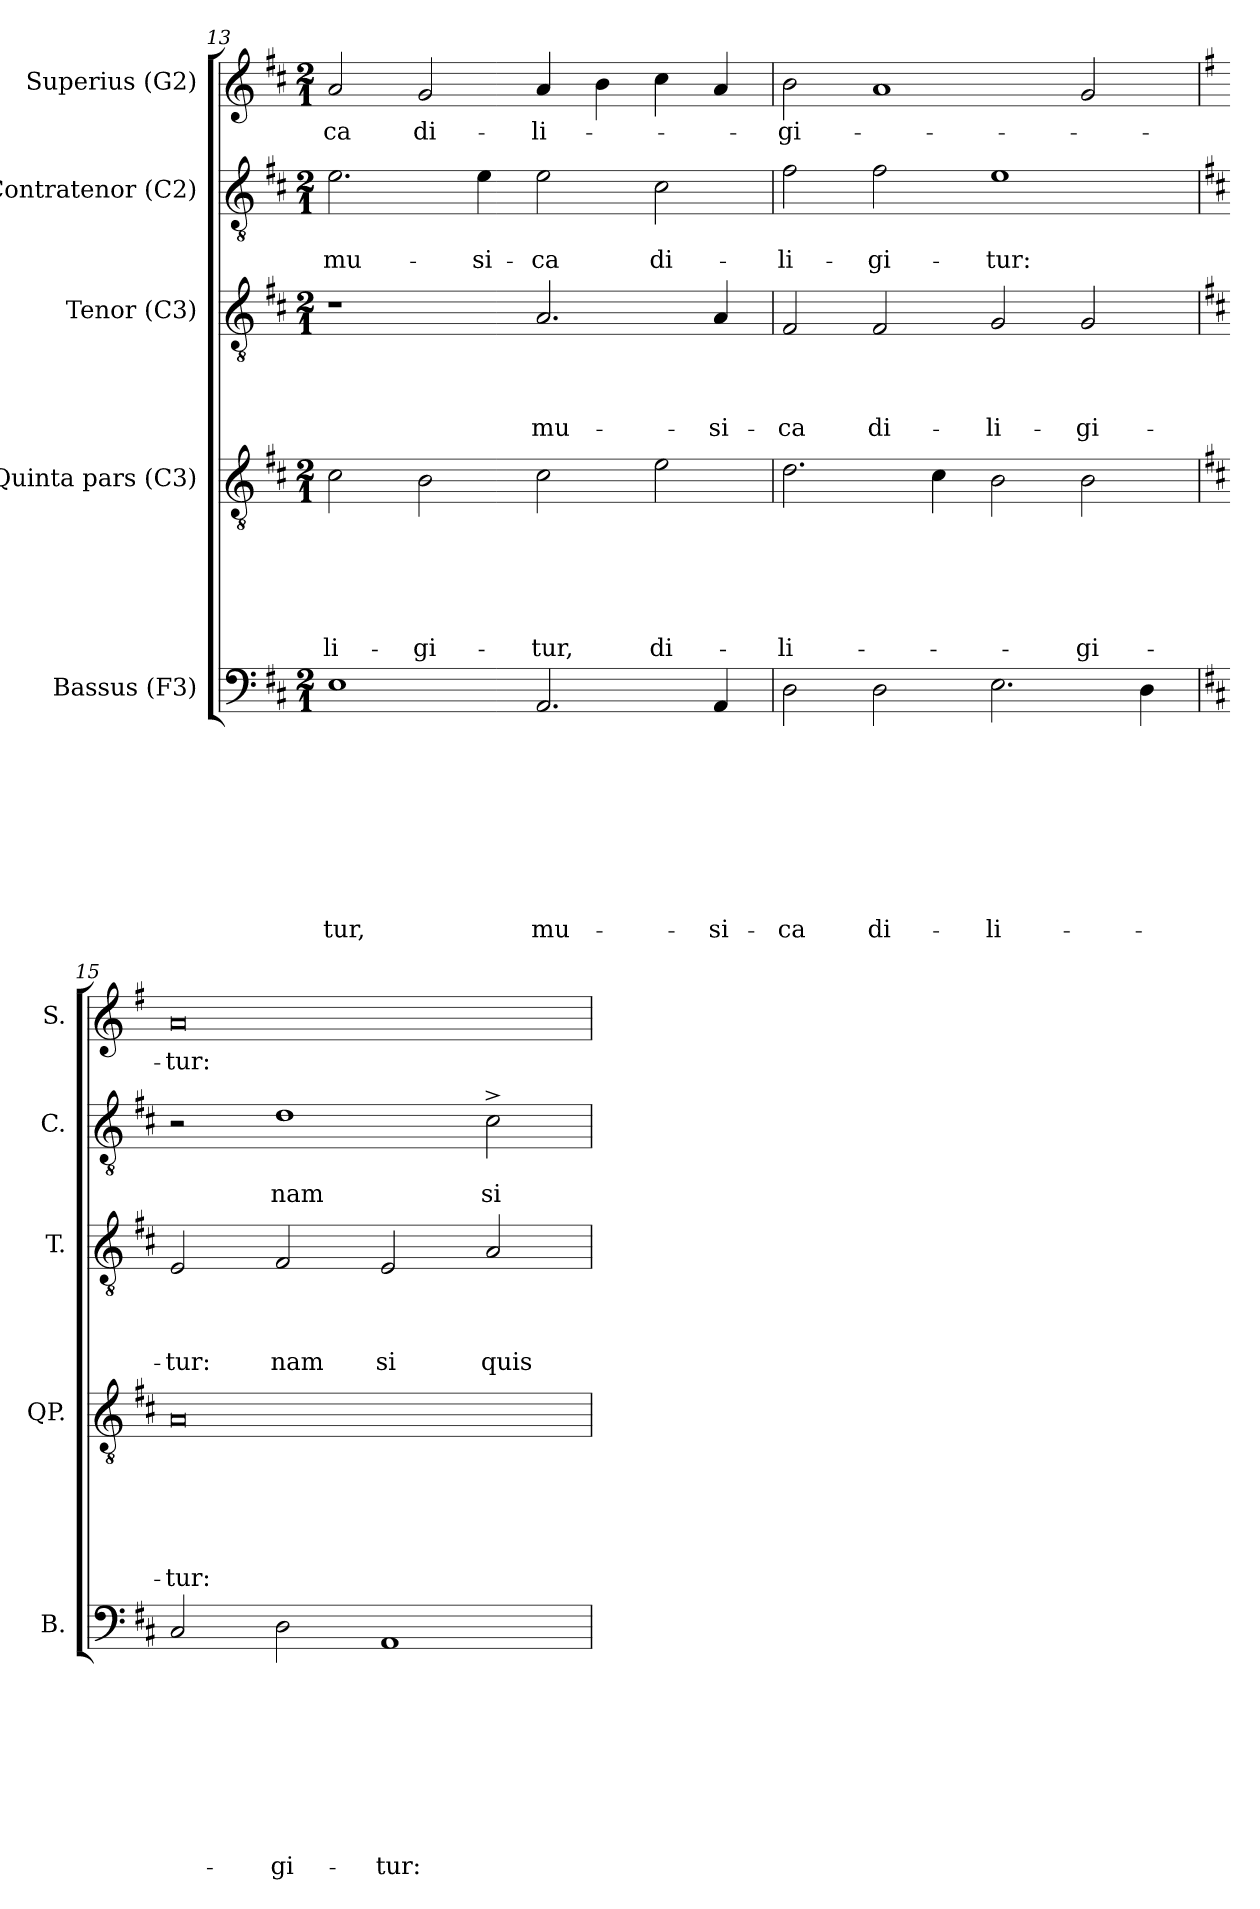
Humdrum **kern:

**kern	**text	**text	**text	**text	**text	**text	**text	**text	**text	**kern	**text	**text	**text	**text	**text	**text	**kern	**text	**text	**text	**text	**kern	**text	**text	**kern	**text
*part5	*part5	*part5	*part5	*part5	*part5	*part5	*part5	*part5	*part5	*part4	*part4	*part4	*part4	*part4	*part4	*part4	*part3	*part3	*part3	*part3	*part3	*part2	*part2	*part2	*part1	*part1
*staff5	*staff5	*staff5	*staff5	*staff5	*staff5	*staff5	*staff5	*staff5	*staff5	*staff4	*staff4	*staff4	*staff4	*staff4	*staff4	*staff4	*staff3	*staff3	*staff3	*staff3	*staff3	*staff2	*staff2	*staff2	*staff1	*staff1
*I"Bassus (F3)	*	*	*	*	*	*	*	*	*	*I"Quinta pars (C3)	*	*	*	*	*	*	*I"Tenor (C3)	*	*	*	*	*I"Contratenor (C2)	*	*	*I"Superius (G2)	*
*I'B.	*	*	*	*	*	*	*	*	*	*I'QP.	*	*	*	*	*	*	*I'T.	*	*	*	*	*I'C.	*	*	*I'S.	*
!!LO:PB:g=z
*clefF4	*	*	*	*	*	*	*	*	*	*clefGv2	*	*	*	*	*	*	*clefGv2	*	*	*	*	*clefGv2	*	*	*clefG2	*
*k[f#c#]	*	*	*	*	*	*	*	*	*	*k[f#c#]	*	*	*	*	*	*	*k[f#c#]	*	*	*	*	*k[f#c#]	*	*	*k[f#c#]	*
*D:	*	*	*	*	*	*	*	*	*	*D:	*	*	*	*	*	*	*D:	*	*	*	*	*D:	*	*	*D:	*
*M2/1	*	*	*	*	*	*	*	*	*	*M2/1	*	*	*	*	*	*	*M2/1	*	*	*	*	*M2/1	*	*	*M2/1	*
=13	=13	=13	=13	=13	=13	=13	=13	=13	=13	=13	=13	=13	=13	=13	=13	=13	=13	=13	=13	=13	=13	=13	=13	=13	=13	=13
!	!	!	!	!	!	!	!	!	!LO:LY:b	!	!	!	!	!	!	!LO:LY:b	!	!	!	!	!	!	!	!LO:LY:b	!	!LO:LY:b
1E	.	.	.	.	.	.	.	.	-tur,	2c#\	.	.	.	.	.	-li-	1r	.	.	.	.	2.e\	.	mu-	2a/	-ca
!	!	!	!	!	!	!	!	!	!	!	!	!	!	!	!	!LO:LY:b	!	!	!	!	!	!	!	!	!	!LO:LY:b
.	.	.	.	.	.	.	.	.	.	2B\	.	.	.	.	.	-gi-	.	.	.	.	.	.	.	.	2g/	di-
!	!	!	!	!	!	!	!	!	!	!	!	!	!	!	!	!	!	!	!	!	!	!	!	!LO:LY:b	!	!
.	.	.	.	.	.	.	.	.	.	.	.	.	.	.	.	.	.	.	.	.	.	4e\	.	-si-	.	.
!	!	!	!	!	!	!	!	!	!LO:LY:b	!	!	!	!	!	!	!LO:LY:b	!	!	!	!	!LO:LY:b	!	!	!LO:LY:b	!	!LO:LY:b
2.AA/	.	.	.	.	.	.	.	.	mu-	2c#\	.	.	.	.	.	-tur,	2.A/	.	.	.	mu-	2e\	.	-ca	4a/	-li-
.	.	.	.	.	.	.	.	.	.	.	.	.	.	.	.	.	.	.	.	.	.	.	.	.	4b\	.
!	!	!	!	!	!	!	!	!	!	!	!	!	!	!	!	!LO:LY:b	!	!	!	!	!	!	!	!LO:LY:b	!	!
.	.	.	.	.	.	.	.	.	.	2e\	.	.	.	.	.	di-	.	.	.	.	.	2c#\	.	di-	4cc#\	.
!	!	!	!	!	!	!	!	!	!LO:LY:b	!	!	!	!	!	!	!	!	!	!	!	!LO:LY:b	!	!	!	!	!
4AA/	.	.	.	.	.	.	.	.	-si-	.	.	.	.	.	.	.	4A/	.	.	.	-si-	.	.	.	4a/	.
=14	=14	=14	=14	=14	=14	=14	=14	=14	=14	=14	=14	=14	=14	=14	=14	=14	=14	=14	=14	=14	=14	=14	=14	=14	=14	=14
!	!	!	!	!	!	!	!	!	!LO:LY:b	!	!	!	!	!	!	!LO:LY:b	!	!	!	!	!LO:LY:b	!	!	!LO:LY:b	!	!LO:LY:b
2D\	.	.	.	.	.	.	.	.	-ca	2.d\	.	.	.	.	.	-li-	2F#/	.	.	.	-ca	2f#\	.	-li-	2b\	-gi-
!	!	!	!	!	!	!	!	!	!LO:LY:b	!	!	!	!	!	!	!	!	!	!	!	!LO:LY:b	!	!	!LO:LY:b	!	!
2D\	.	.	.	.	.	.	.	.	di-	.	.	.	.	.	.	.	2F#/	.	.	.	di-	2f#\	.	-gi-	1a	.
.	.	.	.	.	.	.	.	.	.	4c#\	.	.	.	.	.	.	.	.	.	.	.	.	.	.	.	.
!	!	!	!	!	!	!	!	!	!LO:LY:b	!	!	!	!	!	!	!	!	!	!	!	!LO:LY:b	!	!	!LO:LY:b	!	!
2.E\	.	.	.	.	.	.	.	.	-li-	2B\	.	.	.	.	.	.	2G/	.	.	.	-li-	1e	.	-tur:	.	.
!	!	!	!	!	!	!	!	!	!	!	!	!	!	!	!	!LO:LY:b	!	!	!	!	!LO:LY:b	!	!	!	!	!
.	.	.	.	.	.	.	.	.	.	2B\	.	.	.	.	.	-gi-	2G/	.	.	.	-gi-	.	.	.	2g/	.
4D\	.	.	.	.	.	.	.	.	.	.	.	.	.	.	.	.	.	.	.	.	.	.	.	.	.	.
=15	=15	=15	=15	=15	=15	=15	=15	=15	=15	=15	=15	=15	=15	=15	=15	=15	=15	=15	=15	=15	=15	=15	=15	=15	=15	=15
*	*	*	*	*	*	*	*	*	*	*	*	*	*	*	*	*	*	*	*	*	*	*	*	*	*k[f#]	*
*	*	*	*	*	*	*	*	*	*	*	*	*	*	*	*	*	*	*	*	*	*	*	*	*	*G:	*
!	!	!	!	!	!	!	!	!	!	!	!	!	!	!	!	!LO:LY:b	!	!	!	!	!LO:LY:b	!	!	!	!	!LO:LY:b
2C#/	.	.	.	.	.	.	.	.	.	0A	.	.	.	.	.	-tur:	2E/	.	.	.	-tur:	2r	.	.	0a	-tur:
!	!	!	!	!	!	!	!	!	!LO:LY:b	!	!	!	!	!	!	!	!	!	!	!	!LO:LY:b	!	!	!LO:LY:b	!	!
2D\	.	.	.	.	.	.	.	.	-gi-	.	.	.	.	.	.	.	2F#/	.	.	.	nam	1d	.	nam	.	.
!	!	!	!	!	!	!	!	!	!LO:LY:b	!	!	!	!	!	!	!	!	!	!	!	!LO:LY:b	!	!	!	!	!
1AA	.	.	.	.	.	.	.	.	-tur:	.	.	.	.	.	.	.	2E/	.	.	.	si	.	.	.	.	.
!	!	!	!	!	!	!	!	!	!	!	!	!	!	!	!	!	!	!	!	!	!LO:LY:b	!	!	!LO:LY:b	!	!
.	.	.	.	.	.	.	.	.	.	.	.	.	.	.	.	.	2A/	.	.	.	quis	2c#^>\	.	si	.	.
=	=	=	=	=	=	=	=	=	=	=	=	=	=	=	=	=	=	=	=	=	=	=	=	=	=	=
*-	*-	*-	*-	*-	*-	*-	*-	*-	*-	*-	*-	*-	*-	*-	*-	*-	*-	*-	*-	*-	*-	*-	*-	*-	*-	*-
